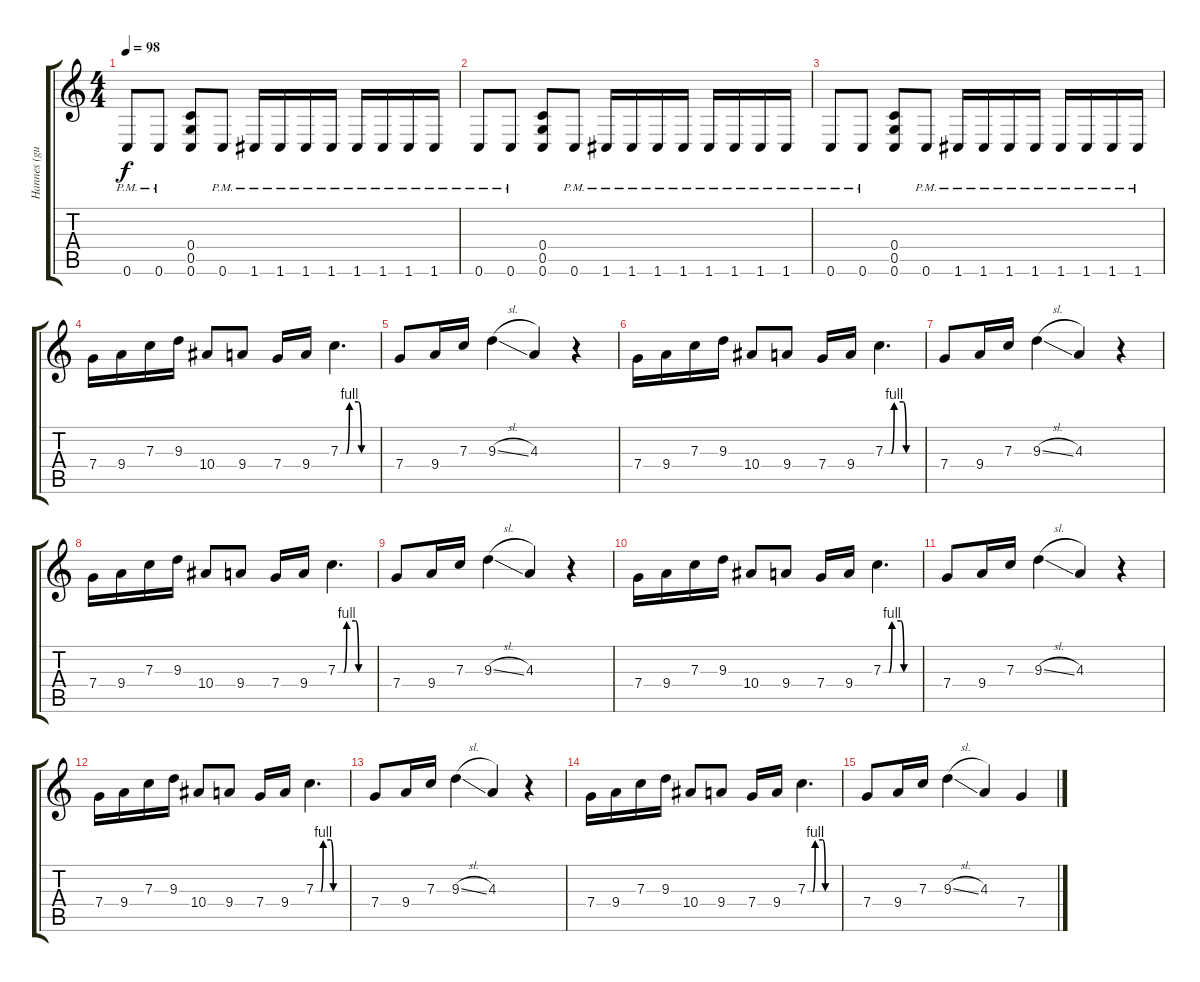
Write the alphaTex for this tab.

\track ("Hannes (guitar)" "Hannes (gu") {instrument distortionguitar}
\staff {score tabs}
\tuning (D4 A3 F3 C3 G2 C2) {hide}
\ts (4 4)
\tempo 98
\clef g2
\ks c
0.6{pm}.8{dy f} 0.6{pm}.8 (0.4 0.5 0.6).8 0.6{pm}.8 1.6{pm}.16 1.6{pm}.16 1.6{pm}.16 1.6{pm}.16 1.6{pm}.16 1.6{pm}.16 1.6{pm}.16 1.6{pm}.16 |
0.6{pm}.8 0.6{pm}.8 (0.4 0.5 0.6).8 0.6{pm}.8 1.6{pm}.16 1.6{pm}.16 1.6{pm}.16 1.6{pm}.16 1.6{pm}.16 1.6{pm}.16 1.6{pm}.16 1.6{pm}.16 |
0.6{pm}.8 0.6{pm}.8 (0.4 0.5 0.6).8 0.6{pm}.8 1.6{pm}.16 1.6{pm}.16 1.6{pm}.16 1.6{pm}.16 1.6{pm}.16 1.6{pm}.16 1.6{pm}.16 1.6{pm}.16 |
7.4.16 9.4.16 7.3.16 9.3.16 10.4.8 9.4.8 7.4.16 9.4.16 7.3{be (custom 0 0 5 0 10 0 15 4 30 4 35 0 60 0)}.4{d} |
7.4.8 9.4.16 7.3.16 9.3{sl}.4 4.3.4 r.4 |
7.4.16 9.4.16 7.3.16 9.3.16 10.4.8 9.4.8 7.4.16 9.4.16 7.3{be (custom 0 0 5 0 10 0 15 4 30 4 35 0 60 0)}.4{d} |
7.4.8 9.4.16 7.3.16 9.3{sl}.4 4.3.4 r.4 |
7.4.16 9.4.16 7.3.16 9.3.16 10.4.8 9.4.8 7.4.16 9.4.16 7.3{be (custom 0 0 5 0 10 0 15 4 30 4 35 0 60 0)}.4{d} |
7.4.8 9.4.16 7.3.16 9.3{sl}.4 4.3.4 r.4 |
7.4.16 9.4.16 7.3.16 9.3.16 10.4.8 9.4.8 7.4.16 9.4.16 7.3{be (custom 0 0 5 0 10 0 15 4 30 4 35 0 60 0)}.4{d} |
7.4.8 9.4.16 7.3.16 9.3{sl}.4 4.3.4 r.4 |
7.4.16 9.4.16 7.3.16 9.3.16 10.4.8 9.4.8 7.4.16 9.4.16 7.3{be (custom 0 0 5 0 10 0 15 4 30 4 35 0 60 0)}.4{d} |
7.4.8 9.4.16 7.3.16 9.3{sl}.4 4.3.4 r.4 |
7.4.16 9.4.16 7.3.16 9.3.16 10.4.8 9.4.8 7.4.16 9.4.16 7.3{be (custom 0 0 5 0 10 0 15 4 30 4 35 0 60 0)}.4{d} |
7.4.8 9.4.16 7.3.16 9.3{sl}.4 4.3.4 7.4.4
